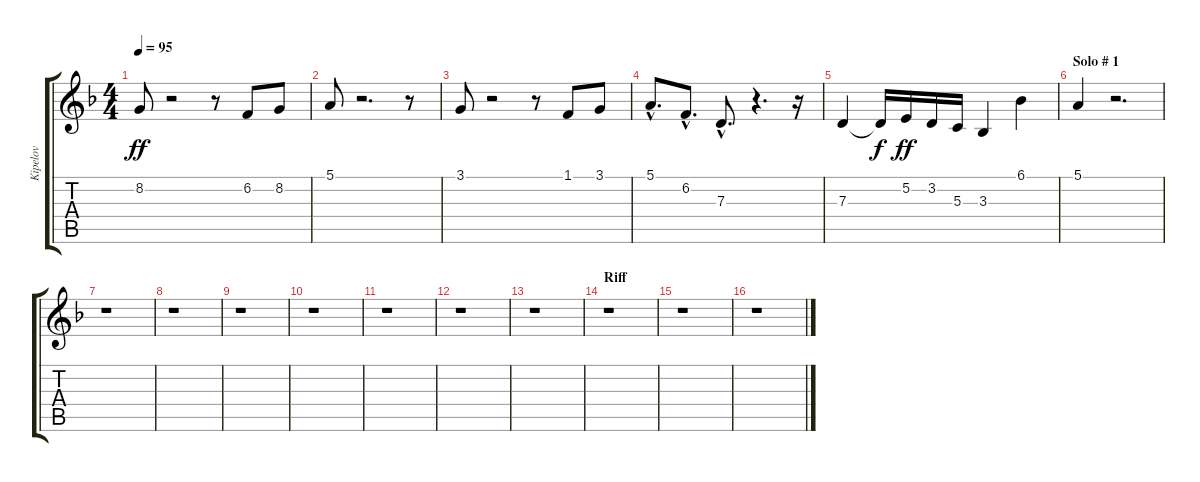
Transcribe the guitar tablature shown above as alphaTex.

\track ("Kipelov" "Kipelov") {instrument tenorsax}
\staff {score tabs}
\tuning (E4 B3 G3 D3 A2 E2) {hide}
\ts (4 4)
\tempo 95
\clef g2
\ks f
8.2.8{dy ff} r.2 r.8 6.2.8 8.2.8 |
5.1.8 r.2{d} r.8 |
3.1.8 r.2 r.8 1.1.8 3.1.8 |
5.1{hac}.8{d} 6.2{hac}.8{d} 7.3{hac}.8{d} r.4{d} r.16 |
7.3.4 7.3{t}.16{dy f} 5.2.16{dy ff} 3.2.16 5.3.16 3.3.4 6.1.4 |
\section ("" "Solo # 1")
5.1.4 r.2{d} |
r.1 |
r.1 |
r.1 |
r.1 |
r.1 |
r.1 |
r.1 |
\section ("" "Riff")
r.1 |
r.1 |
r.1
